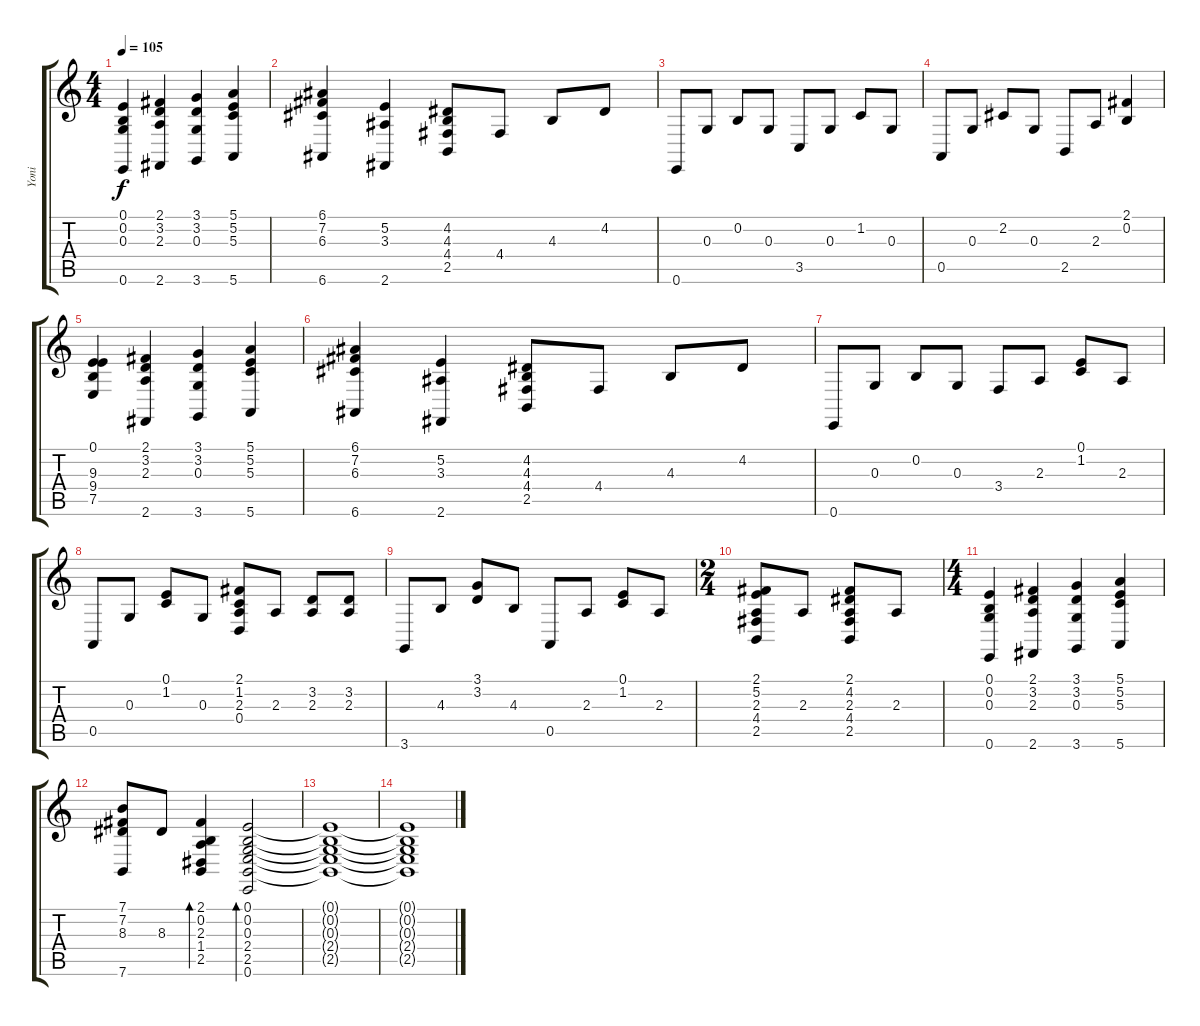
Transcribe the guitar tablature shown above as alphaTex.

\track ("Yoni" "Yoni") {instrument acousticgrandpiano}
\staff {score tabs}
\tuning (E4 B3 G3 D3 A2 E2) {hide}
\ts (4 4)
\tempo 105
\clef g2
\ks c
(0.1 0.2 0.3 0.6).4{dy f} (2.1 3.2 2.3 2.6).4 (3.1 3.2 0.3 3.6).4 (5.1 5.2 5.3 5.6).4 |
(6.1 7.2 6.3 6.6).4 (5.2 3.3 2.6).4 (4.2 4.3 4.4 2.5).8 4.4.8 4.3.8 4.2.8 |
0.6.8 0.3.8 0.2.8 0.3.8 3.5.8 0.3.8 1.2.8 0.3.8 |
0.5.8 0.3.8 2.2.8 0.3.8 2.5.8 2.3.8 (2.1 0.2).4 |
(0.1 9.3 9.4 7.5).4 (2.1 3.2 2.3 2.6).4 (3.1 3.2 0.3 3.6).4 (5.1 5.2 5.3 5.6).4 |
(6.1 7.2 6.3 6.6).4 (5.2 3.3 2.6).4 (4.2 4.3 4.4 2.5).8 4.4.8 4.3.8 4.2.8 |
0.6.8 0.3.8 0.2.8 0.3.8 3.4.8 2.3.8 (0.1 1.2).8 2.3.8 |
0.5.8 0.3.8 (0.1 1.2).8 0.3.8 (2.1 1.2 2.3 0.4).8 2.3.8 (3.2 2.3).8 (3.2 2.3).8 |
3.6.8 4.3.8 (3.1 3.2).8 4.3.8 0.5.8 2.3.8 (0.1 1.2).8 2.3.8 |
\ts (2 4)
(2.1 5.2 2.3 4.4 2.5).8 2.3.8 (2.1 4.2 2.3 4.4 2.5).8 2.3.8 |
\ts (4 4)
(0.1 0.2 0.3 0.6).4 (2.1 3.2 2.3 2.6).4 (3.1 3.2 0.3 3.6).4 (5.1 5.2 5.3 5.6).4 |
(7.1 7.2 8.3 7.6).8 8.3.8 (2.1 0.2 2.3 1.4 2.5).4{bd 60} (0.1 0.2 0.3 2.4 2.5 0.6).2{bd 60} |
(0.1{t} 0.2{t} 0.3{t} 2.4{t} 2.5{t}).1 |
(0.1{t} 0.2{t} 0.3{t} 2.4{t} 2.5{t}).1
